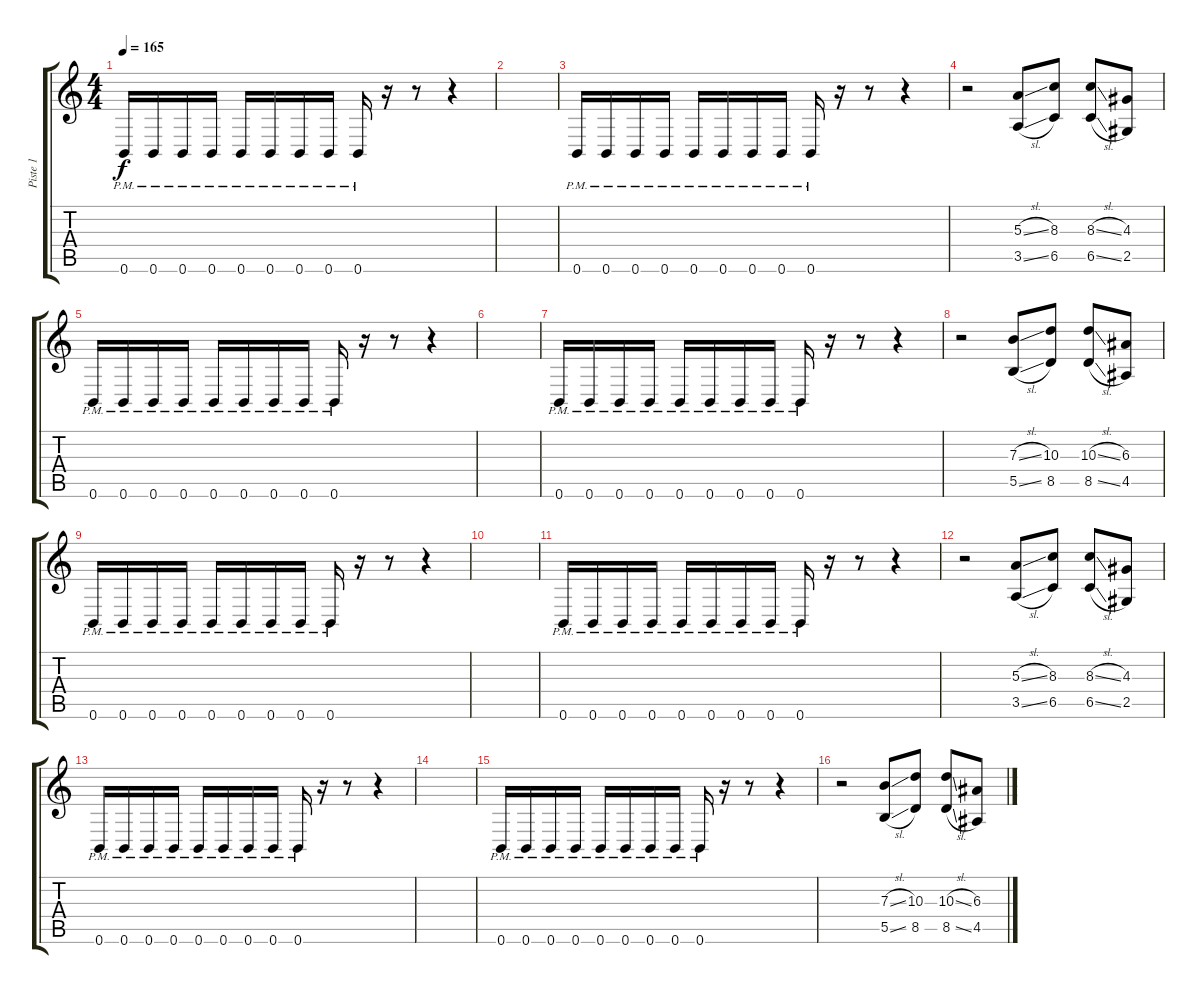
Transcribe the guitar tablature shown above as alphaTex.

\track ("Piste 1" "Piste 1") {instrument distortionguitar}
\staff {score tabs}
\tuning (Db4 Ab3 E3 B2 Gb2 B1) {hide}
\ts (4 4)
\tempo 165
\clef g2
\ks c
0.6{pm}.16{dy f instrument distortionguitar} 0.6{pm}.16 0.6{pm}.16 0.6{pm}.16 0.6{pm}.16 0.6{pm}.16 0.6{pm}.16 0.6{pm}.16 0.6{pm}.16 r.16 r.8 r.4 |
|
0.6{pm}.16 0.6{pm}.16 0.6{pm}.16 0.6{pm}.16 0.6{pm}.16 0.6{pm}.16 0.6{pm}.16 0.6{pm}.16 0.6{pm}.16 r.16 r.8 r.4 |
r.2 (5.3{sl} 3.5{sl}).8 (8.3 6.5).8 (8.3{sl} 6.5{sl}).8 (4.3 2.5).8 |
0.6{pm}.16 0.6{pm}.16 0.6{pm}.16 0.6{pm}.16 0.6{pm}.16 0.6{pm}.16 0.6{pm}.16 0.6{pm}.16 0.6{pm}.16 r.16 r.8 r.4 |
|
0.6{pm}.16 0.6{pm}.16 0.6{pm}.16 0.6{pm}.16 0.6{pm}.16 0.6{pm}.16 0.6{pm}.16 0.6{pm}.16 0.6{pm}.16 r.16 r.8 r.4 |
r.2 (7.3{sl} 5.5{sl}).8 (10.3 8.5).8 (10.3{sl} 8.5{sl}).8 (6.3 4.5).8 |
0.6{pm}.16 0.6{pm}.16 0.6{pm}.16 0.6{pm}.16 0.6{pm}.16 0.6{pm}.16 0.6{pm}.16 0.6{pm}.16 0.6{pm}.16 r.16 r.8 r.4 |
|
0.6{pm}.16 0.6{pm}.16 0.6{pm}.16 0.6{pm}.16 0.6{pm}.16 0.6{pm}.16 0.6{pm}.16 0.6{pm}.16 0.6{pm}.16 r.16 r.8 r.4 |
r.2 (5.3{sl} 3.5{sl}).8 (8.3 6.5).8 (8.3{sl} 6.5{sl}).8 (4.3 2.5).8 |
0.6{pm}.16 0.6{pm}.16 0.6{pm}.16 0.6{pm}.16 0.6{pm}.16 0.6{pm}.16 0.6{pm}.16 0.6{pm}.16 0.6{pm}.16 r.16 r.8 r.4 |
|
0.6{pm}.16 0.6{pm}.16 0.6{pm}.16 0.6{pm}.16 0.6{pm}.16 0.6{pm}.16 0.6{pm}.16 0.6{pm}.16 0.6{pm}.16 r.16 r.8 r.4 |
r.2 (7.3{sl} 5.5{sl}).8 (10.3 8.5).8 (10.3{sl} 8.5{sl}).8 (6.3 4.5).8
